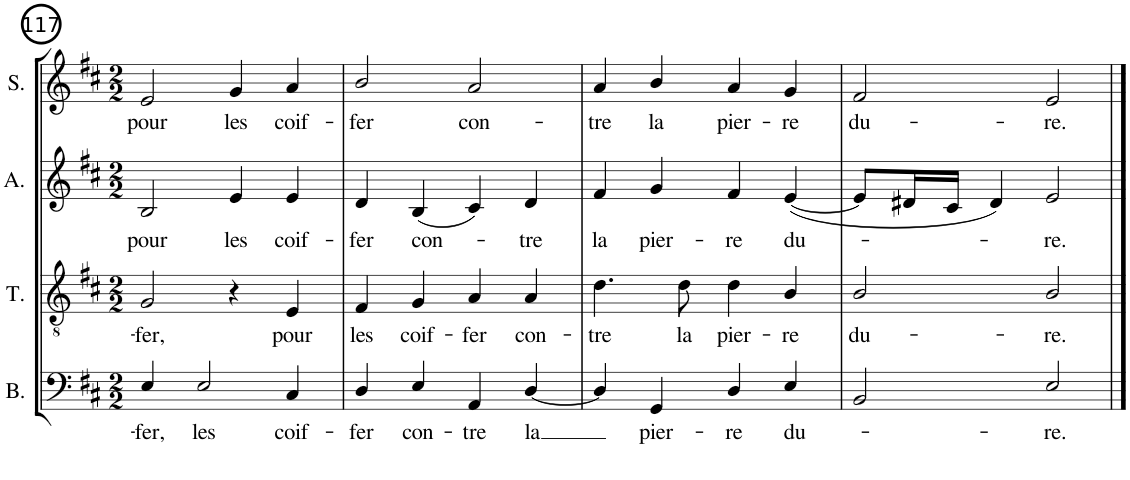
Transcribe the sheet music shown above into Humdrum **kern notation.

**kern	**text	**kern	**text	**kern	**text	**kern	**text
*part4	*part4	*part3	*part3	*part2	*part2	*part1	*part1
*staff4	*staff4	*staff3	*staff3	*staff2	*staff2	*staff1	*staff1
*I"Bass	*	*I"Tenor	*	*I"Alto	*	*I"Soprano	*
*I'B.	*	*I'T.	*	*I'A.	*	*I'S.	*
!!LO:PB:g=z
*clefF4	*	*clefGv2	*	*clefG2	*	*clefG2	*
*k[f#c#]	*	*k[f#c#]	*	*k[f#c#]	*	*k[f#c#]	*
*M2/2	*	*M2/2	*	*M2/2	*	*M2/2	*
=117	=117	=117	=117	=117	=117	=117	=117
!	!LO:LY:b	!	!LO:LY:b	!	!LO:LY:b	!	!LO:LY:b
4E/	-fer,	2G/	-fer,	2B/	pour	2e/	pour
!	!LO:LY:b	!	!	!	!	!	!
2E/	les	.	.	.	.	.	.
!	!	!	!	!	!LO:LY:b	!	!LO:LY:b
.	.	4r	.	4e/	les	4g/	les
!	!LO:LY:b	!	!LO:LY:b	!	!LO:LY:b	!	!LO:LY:b
4C#/	coif-	4E/	pour	4e/	coif-	4a/	coif-
=118	=118	=118	=118	=118	=118	=118	=118
!	!LO:LY:b	!	!LO:LY:b	!	!LO:LY:b	!	!LO:LY:b
4D/	-fer	4F#/	les	4d/	-fer	2b/	-fer
!	!LO:LY:b	!	!LO:LY:b	!	!LO:LY:b	!	!
4E/	con-	4G/	coif-	(4B/	con-	.	.
!	!LO:LY:b	!	!LO:LY:b	!	!	!	!LO:LY:b
4AA/	-tre	4A/	-fer	4c#/)	.	2a/	con-
!	!LO:LY:b	!	!LO:LY:b	!	!LO:LY:b	!	!
[4D/	la	4A/	con-	4d/	-tre	.	.
=119	=119	=119	=119	=119	=119	=119	=119
!	!	!	!LO:LY:b	!	!LO:LY:b	!	!LO:LY:b
4D/]	.	4.d\	-tre	4f#/	la	4a/	-tre
!	!LO:LY:b	!	!	!	!LO:LY:b	!	!LO:LY:b
4GG/	pier-	.	.	4g/	pier-	4b/	la
!	!	!	!LO:LY:b	!	!	!	!
.	.	8d\	la	.	.	.	.
!	!LO:LY:b	!	!LO:LY:b	!	!LO:LY:b	!	!LO:LY:b
4D/	-re	4d\	pier-	4f#/	-re	4a/	pier-
!	!LO:LY:b	!	!LO:LY:b	!	!LO:LY:b	!	!LO:LY:b
4E/	du-	4B/	-re	([4e/	du-	4g/	-re
=120	=120	=120	=120	=120	=120	=120	=120
!	!	!	!LO:LY:b	!	!	!	!LO:LY:b
2BB/	.	2B/	du-	8e/L]	.	2f#/	du-
.	.	.	.	16d#X/L	.	.	.
.	.	.	.	16c#/JJ	.	.	.
.	.	.	.	4d#/)	.	.	.
!	!LO:LY:b	!	!LO:LY:b	!	!LO:LY:b	!	!LO:LY:b
2E/	-re.	2B/	-re.	2e/	-re.	2e/	-re.
==	==	==	==	==	==	==	==
*-	*-	*-	*-	*-	*-	*-	*-
